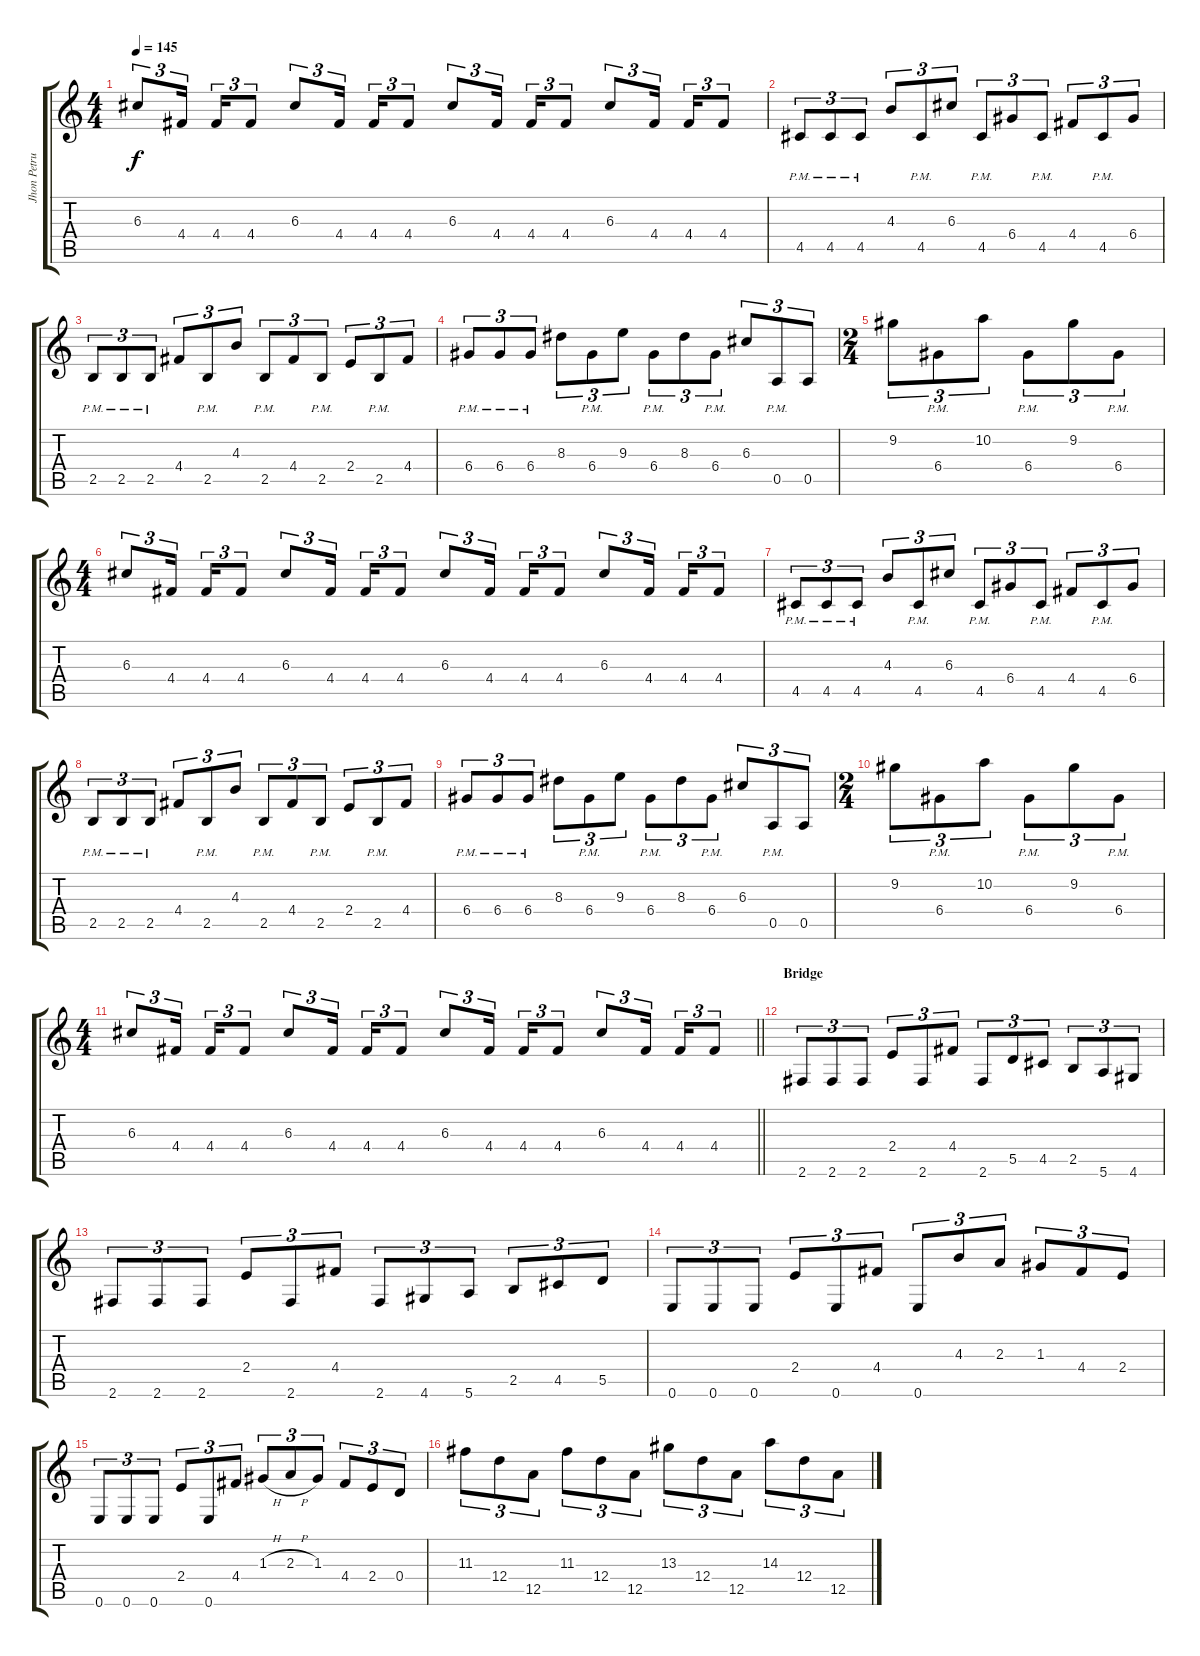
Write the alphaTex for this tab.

\track ("Jhon Petrucci" "Jhon Petru") {instrument distortionguitar}
\staff {score tabs}
\tuning (E4 B3 G3 D3 A2 E2) {hide}
\ts (4 4)
\tempo 145
\clef g2
\ks c
6.3.8{tu (3 2) dy f} 4.4.16{tu (3 2) beam splitsecondary} 4.4.16{tu (3 2)} 4.4.8{tu (3 2)} 6.3.8{tu (3 2)} 4.4.16{tu (3 2) beam splitsecondary} 4.4.16{tu (3 2)} 4.4.8{tu (3 2)} 6.3.8{tu (3 2)} 4.4.16{tu (3 2) beam splitsecondary} 4.4.16{tu (3 2)} 4.4.8{tu (3 2)} 6.3.8{tu (3 2)} 4.4.16{tu (3 2) beam splitsecondary} 4.4.16{tu (3 2)} 4.4.8{tu (3 2)} |
4.5{pm}.8{tu (3 2)} 4.5{pm}.8{tu (3 2)} 4.5{pm}.8{tu (3 2)} 4.3.8{tu (3 2)} 4.5{pm}.8{tu (3 2)} 6.3.8{tu (3 2)} 4.5{pm}.8{tu (3 2)} 6.4.8{tu (3 2)} 4.5{pm}.8{tu (3 2)} 4.4.8{tu (3 2)} 4.5{pm}.8{tu (3 2)} 6.4.8{tu (3 2)} |
2.5{pm}.8{tu (3 2)} 2.5{pm}.8{tu (3 2)} 2.5{pm}.8{tu (3 2)} 4.4.8{tu (3 2)} 2.5{pm}.8{tu (3 2)} 4.3.8{tu (3 2)} 2.5{pm}.8{tu (3 2)} 4.4.8{tu (3 2)} 2.5{pm}.8{tu (3 2)} 2.4.8{tu (3 2)} 2.5{pm}.8{tu (3 2)} 4.4.8{tu (3 2)} |
6.4{pm}.8{tu (3 2)} 6.4{pm}.8{tu (3 2)} 6.4{pm}.8{tu (3 2)} 8.3.8{tu (3 2)} 6.4{pm}.8{tu (3 2)} 9.3.8{tu (3 2)} 6.4{pm}.8{tu (3 2)} 8.3.8{tu (3 2)} 6.4{pm}.8{tu (3 2)} 6.3.8{tu (3 2)} 0.5{pm}.8{tu (3 2)} 0.5.8{tu (3 2)} |
\ts (2 4)
9.2.8{tu (3 2)} 6.4{pm}.8{tu (3 2)} 10.2.8{tu (3 2)} 6.4{pm}.8{tu (3 2)} 9.2.8{tu (3 2)} 6.4{pm}.8{tu (3 2)} |
\ts (4 4)
6.3.8{tu (3 2)} 4.4.16{tu (3 2) beam splitsecondary} 4.4.16{tu (3 2)} 4.4.8{tu (3 2)} 6.3.8{tu (3 2)} 4.4.16{tu (3 2) beam splitsecondary} 4.4.16{tu (3 2)} 4.4.8{tu (3 2)} 6.3.8{tu (3 2)} 4.4.16{tu (3 2) beam splitsecondary} 4.4.16{tu (3 2)} 4.4.8{tu (3 2)} 6.3.8{tu (3 2)} 4.4.16{tu (3 2) beam splitsecondary} 4.4.16{tu (3 2)} 4.4.8{tu (3 2)} |
4.5{pm}.8{tu (3 2)} 4.5{pm}.8{tu (3 2)} 4.5{pm}.8{tu (3 2)} 4.3.8{tu (3 2)} 4.5{pm}.8{tu (3 2)} 6.3.8{tu (3 2)} 4.5{pm}.8{tu (3 2)} 6.4.8{tu (3 2)} 4.5{pm}.8{tu (3 2)} 4.4.8{tu (3 2)} 4.5{pm}.8{tu (3 2)} 6.4.8{tu (3 2)} |
2.5{pm}.8{tu (3 2)} 2.5{pm}.8{tu (3 2)} 2.5{pm}.8{tu (3 2)} 4.4.8{tu (3 2)} 2.5{pm}.8{tu (3 2)} 4.3.8{tu (3 2)} 2.5{pm}.8{tu (3 2)} 4.4.8{tu (3 2)} 2.5{pm}.8{tu (3 2)} 2.4.8{tu (3 2)} 2.5{pm}.8{tu (3 2)} 4.4.8{tu (3 2)} |
6.4{pm}.8{tu (3 2)} 6.4{pm}.8{tu (3 2)} 6.4{pm}.8{tu (3 2)} 8.3.8{tu (3 2)} 6.4{pm}.8{tu (3 2)} 9.3.8{tu (3 2)} 6.4{pm}.8{tu (3 2)} 8.3.8{tu (3 2)} 6.4{pm}.8{tu (3 2)} 6.3.8{tu (3 2)} 0.5{pm}.8{tu (3 2)} 0.5.8{tu (3 2)} |
\ts (2 4)
9.2.8{tu (3 2)} 6.4{pm}.8{tu (3 2)} 10.2.8{tu (3 2)} 6.4{pm}.8{tu (3 2)} 9.2.8{tu (3 2)} 6.4{pm}.8{tu (3 2)} |
\ts (4 4)
\barLineRight lightlight
6.3.8{tu (3 2)} 4.4.16{tu (3 2) beam splitsecondary} 4.4.16{tu (3 2)} 4.4.8{tu (3 2)} 6.3.8{tu (3 2)} 4.4.16{tu (3 2) beam splitsecondary} 4.4.16{tu (3 2)} 4.4.8{tu (3 2)} 6.3.8{tu (3 2)} 4.4.16{tu (3 2) beam splitsecondary} 4.4.16{tu (3 2)} 4.4.8{tu (3 2)} 6.3.8{tu (3 2)} 4.4.16{tu (3 2) beam splitsecondary} 4.4.16{tu (3 2)} 4.4.8{tu (3 2)} |
\section ("" "Bridge")
2.6.8{tu (3 2)} 2.6.8{tu (3 2)} 2.6.8{tu (3 2)} 2.4.8{tu (3 2)} 2.6.8{tu (3 2)} 4.4.8{tu (3 2)} 2.6.8{tu (3 2)} 5.5.8{tu (3 2)} 4.5.8{tu (3 2)} 2.5.8{tu (3 2)} 5.6.8{tu (3 2)} 4.6.8{tu (3 2)} |
2.6.8{tu (3 2)} 2.6.8{tu (3 2)} 2.6.8{tu (3 2)} 2.4.8{tu (3 2)} 2.6.8{tu (3 2)} 4.4.8{tu (3 2)} 2.6.8{tu (3 2)} 4.6.8{tu (3 2)} 5.6.8{tu (3 2)} 2.5.8{tu (3 2)} 4.5.8{tu (3 2)} 5.5.8{tu (3 2)} |
0.6.8{tu (3 2)} 0.6.8{tu (3 2)} 0.6.8{tu (3 2)} 2.4.8{tu (3 2)} 0.6.8{tu (3 2)} 4.4.8{tu (3 2)} 0.6.8{tu (3 2)} 4.3.8{tu (3 2)} 2.3.8{tu (3 2)} 1.3.8{tu (3 2)} 4.4.8{tu (3 2)} 2.4.8{tu (3 2)} |
0.6.8{tu (3 2)} 0.6.8{tu (3 2)} 0.6.8{tu (3 2)} 2.4.8{tu (3 2)} 0.6.8{tu (3 2)} 4.4.8{tu (3 2)} 1.3{h}.8{tu (3 2)} 2.3{h}.8{tu (3 2)} 1.3.8{tu (3 2)} 4.4.8{tu (3 2)} 2.4.8{tu (3 2)} 0.4.8{tu (3 2)} |
11.3.8{tu (3 2)} 12.4.8{tu (3 2)} 12.5.8{tu (3 2)} 11.3.8{tu (3 2)} 12.4.8{tu (3 2)} 12.5.8{tu (3 2)} 13.3.8{tu (3 2)} 12.4.8{tu (3 2)} 12.5.8{tu (3 2)} 14.3.8{tu (3 2)} 12.4.8{tu (3 2)} 12.5.8{tu (3 2)}
